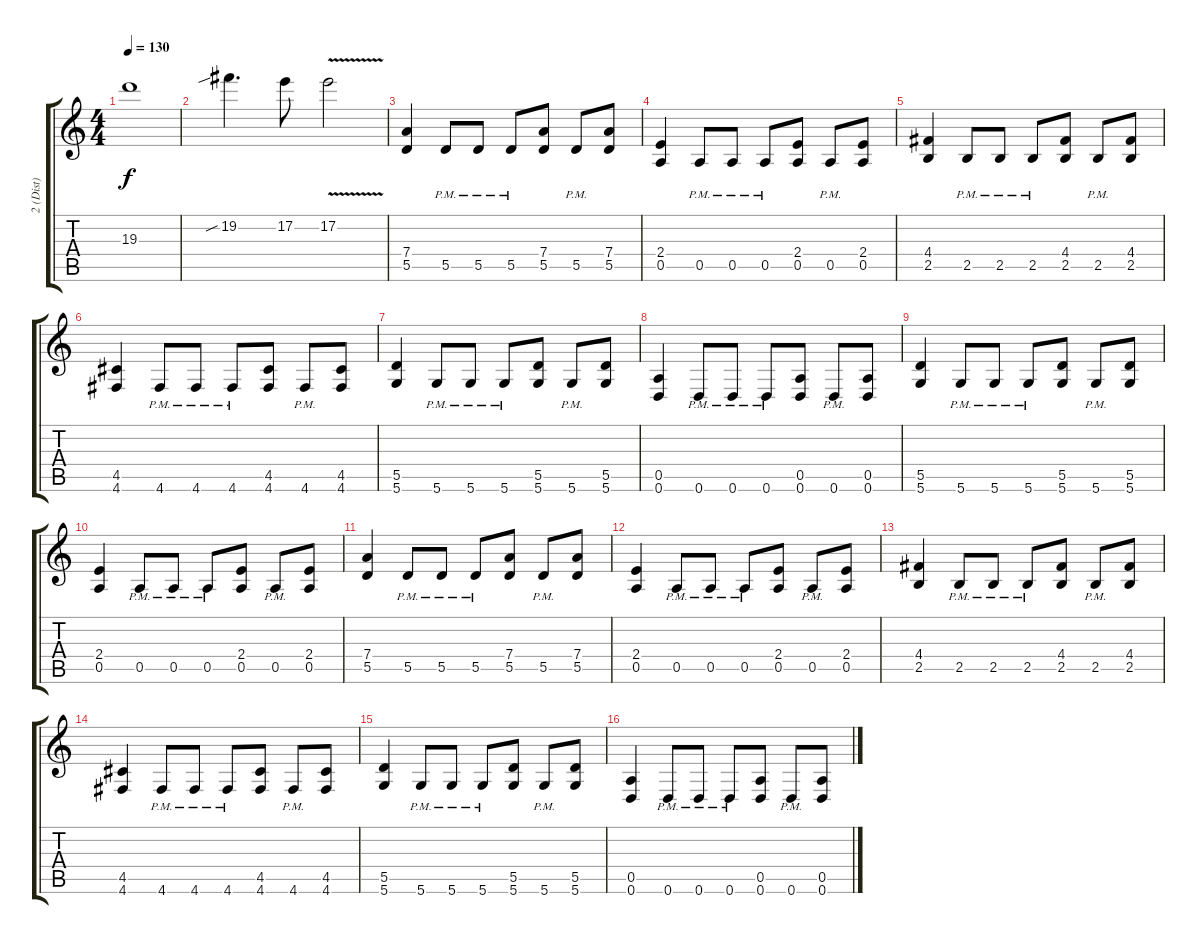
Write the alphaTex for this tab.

\track ("2 (Dist)" "2 (Dist)") {instrument distortionguitar}
\staff {score tabs}
\tuning (E4 B3 G3 D3 A2 D2) {hide}
\ts (4 4)
\tempo 130
\clef g2
\ks c
19.3.1{dy f} |
19.2{sib}.4{d} 17.2.8 17.2{v}.2 |
(7.4 5.5).4 5.5{pm}.8 5.5{pm}.8 5.5{pm}.8 (7.4 5.5).8 5.5{pm}.8 (7.4 5.5).8 |
(2.4 0.5).4 0.5{pm}.8 0.5{pm}.8 0.5{pm}.8 (2.4 0.5).8 0.5{pm}.8 (2.4 0.5).8 |
(4.4 2.5).4 2.5{pm}.8 2.5{pm}.8 2.5{pm}.8 (4.4 2.5).8 2.5{pm}.8 (4.4 2.5).8 |
(4.5 4.6).4 4.6{pm}.8 4.6{pm}.8 4.6{pm}.8 (4.5 4.6).8 4.6{pm}.8 (4.5 4.6).8 |
(5.5 5.6).4 5.6{pm}.8 5.6{pm}.8 5.6{pm}.8 (5.5 5.6).8 5.6{pm}.8 (5.5 5.6).8 |
(0.5 0.6).4 0.6{pm}.8 0.6{pm}.8 0.6{pm}.8 (0.5 0.6).8 0.6{pm}.8 (0.5 0.6).8 |
(5.5 5.6).4 5.6{pm}.8 5.6{pm}.8 5.6{pm}.8 (5.5 5.6).8 5.6{pm}.8 (5.5 5.6).8 |
(2.4 0.5).4 0.5{pm}.8 0.5{pm}.8 0.5{pm}.8 (2.4 0.5).8 0.5{pm}.8 (2.4 0.5).8 |
(7.4 5.5).4 5.5{pm}.8 5.5{pm}.8 5.5{pm}.8 (7.4 5.5).8 5.5{pm}.8 (7.4 5.5).8 |
(2.4 0.5).4 0.5{pm}.8 0.5{pm}.8 0.5{pm}.8 (2.4 0.5).8 0.5{pm}.8 (2.4 0.5).8 |
(4.4 2.5).4 2.5{pm}.8 2.5{pm}.8 2.5{pm}.8 (4.4 2.5).8 2.5{pm}.8 (4.4 2.5).8 |
(4.5 4.6).4 4.6{pm}.8 4.6{pm}.8 4.6{pm}.8 (4.5 4.6).8 4.6{pm}.8 (4.5 4.6).8 |
(5.5 5.6).4 5.6{pm}.8 5.6{pm}.8 5.6{pm}.8 (5.5 5.6).8 5.6{pm}.8 (5.5 5.6).8 |
(0.5 0.6).4 0.6{pm}.8 0.6{pm}.8 0.6{pm}.8 (0.5 0.6).8 0.6{pm}.8 (0.5 0.6).8
